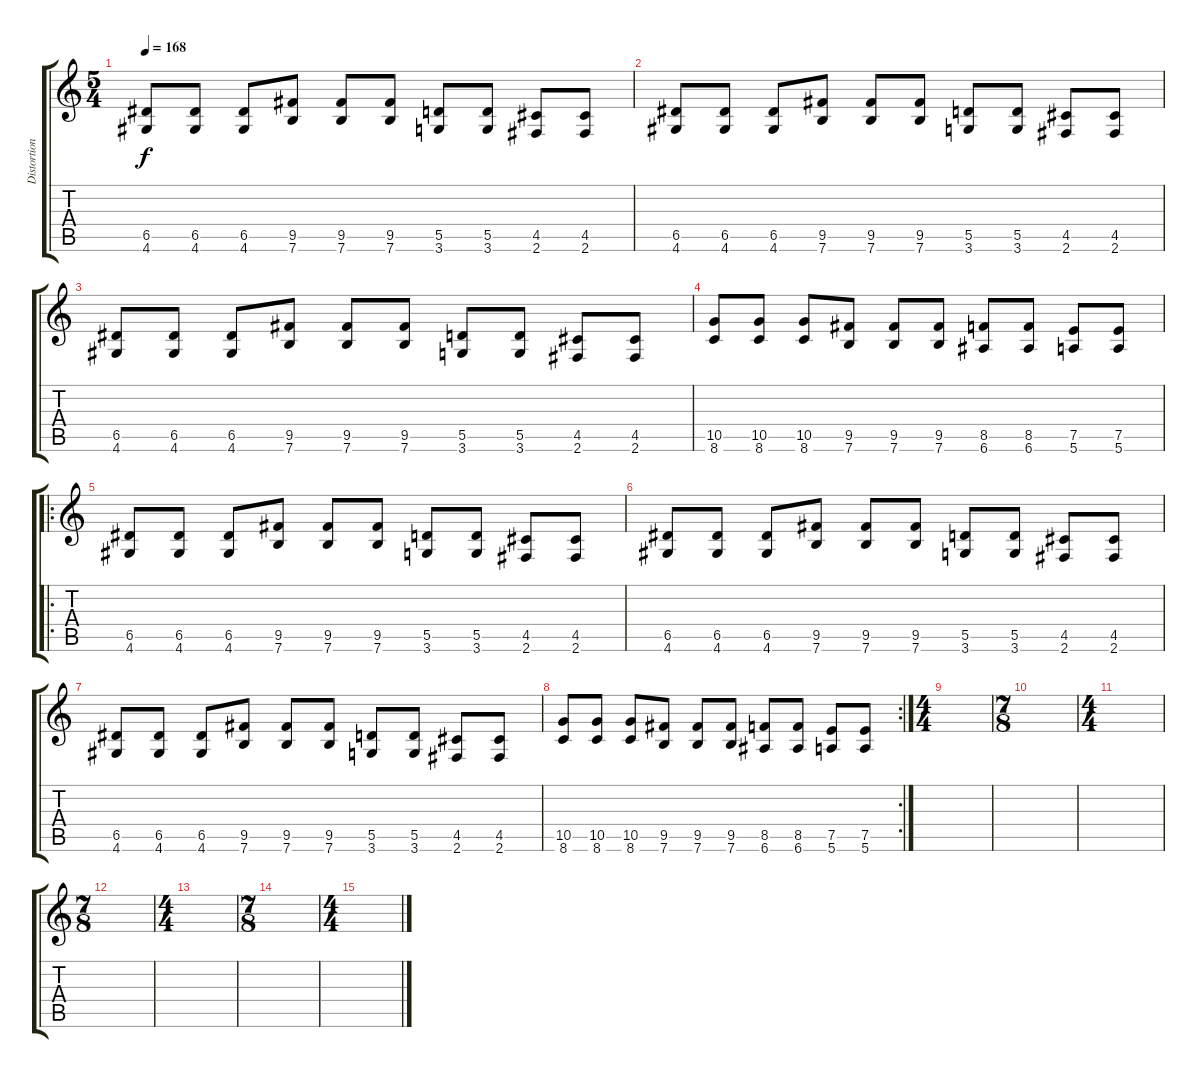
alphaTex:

\track ("Distortion Guitar" "Distortion") {instrument distortionguitar}
\staff {score tabs}
\tuning (E4 B3 G3 D3 A2 E2) {hide}
\ts (5 4)
\tempo 168
\clef g2
\ks c
(6.5 4.6).8{dy f instrument distortionguitar} (6.5 4.6).8 (6.5 4.6).8 (9.5 7.6).8 (9.5 7.6).8 (9.5 7.6).8 (5.5 3.6).8 (5.5 3.6).8 (4.5 2.6).8 (4.5 2.6).8 |
(6.5 4.6).8 (6.5 4.6).8 (6.5 4.6).8 (9.5 7.6).8 (9.5 7.6).8 (9.5 7.6).8 (5.5 3.6).8 (5.5 3.6).8 (4.5 2.6).8 (4.5 2.6).8 |
(6.5 4.6).8 (6.5 4.6).8 (6.5 4.6).8 (9.5 7.6).8 (9.5 7.6).8 (9.5 7.6).8 (5.5 3.6).8 (5.5 3.6).8 (4.5 2.6).8 (4.5 2.6).8 |
(10.5 8.6).8 (10.5 8.6).8 (10.5 8.6).8 (9.5 7.6).8 (9.5 7.6).8 (9.5 7.6).8 (8.5 6.6).8 (8.5 6.6).8 (7.5 5.6).8 (7.5 5.6).8 |
\ro
(6.5 4.6).8 (6.5 4.6).8 (6.5 4.6).8 (9.5 7.6).8 (9.5 7.6).8 (9.5 7.6).8 (5.5 3.6).8 (5.5 3.6).8 (4.5 2.6).8 (4.5 2.6).8 |
(6.5 4.6).8 (6.5 4.6).8 (6.5 4.6).8 (9.5 7.6).8 (9.5 7.6).8 (9.5 7.6).8 (5.5 3.6).8 (5.5 3.6).8 (4.5 2.6).8 (4.5 2.6).8 |
(6.5 4.6).8 (6.5 4.6).8 (6.5 4.6).8 (9.5 7.6).8 (9.5 7.6).8 (9.5 7.6).8 (5.5 3.6).8 (5.5 3.6).8 (4.5 2.6).8 (4.5 2.6).8 |
\rc 2
(10.5 8.6).8 (10.5 8.6).8 (10.5 8.6).8 (9.5 7.6).8 (9.5 7.6).8 (9.5 7.6).8 (8.5 6.6).8 (8.5 6.6).8 (7.5 5.6).8 (7.5 5.6).8 |
\ts (4 4)
|
\ts (7 8)
|
\ts (4 4)
|
\ts (7 8)
|
\ts (4 4)
|
\ts (7 8)
|
\ts (4 4)
